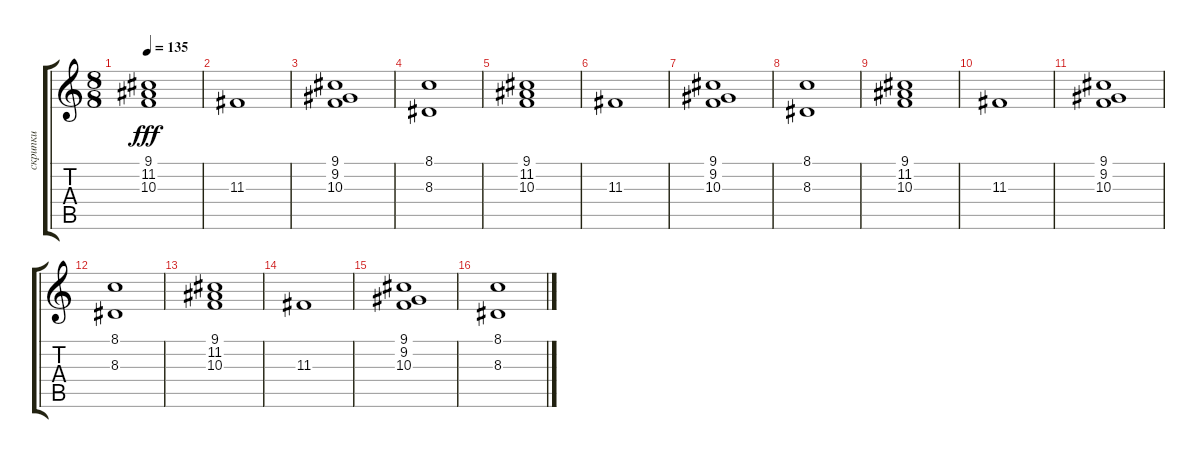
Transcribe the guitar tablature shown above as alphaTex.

\track ("скрипки" "скрипки") {instrument stringensemble1}
\staff {score tabs}
\tuning (E4 B3 G3 D3 A2 E2) {hide}
\ts (8 8)
\tempo 135
\clef g2
\ks c
(9.1 11.2 10.3).1{dy fff} |
11.3.1 |
(9.1 9.2 10.3).1 |
(8.1 8.3).1 |
(9.1 11.2 10.3).1 |
11.3.1 |
(9.1 9.2 10.3).1 |
(8.1 8.3).1 |
(9.1 11.2 10.3).1 |
11.3.1 |
(9.1 9.2 10.3).1 |
(8.1 8.3).1 |
(9.1 11.2 10.3).1 |
11.3.1 |
(9.1 9.2 10.3).1 |
(8.1 8.3).1
